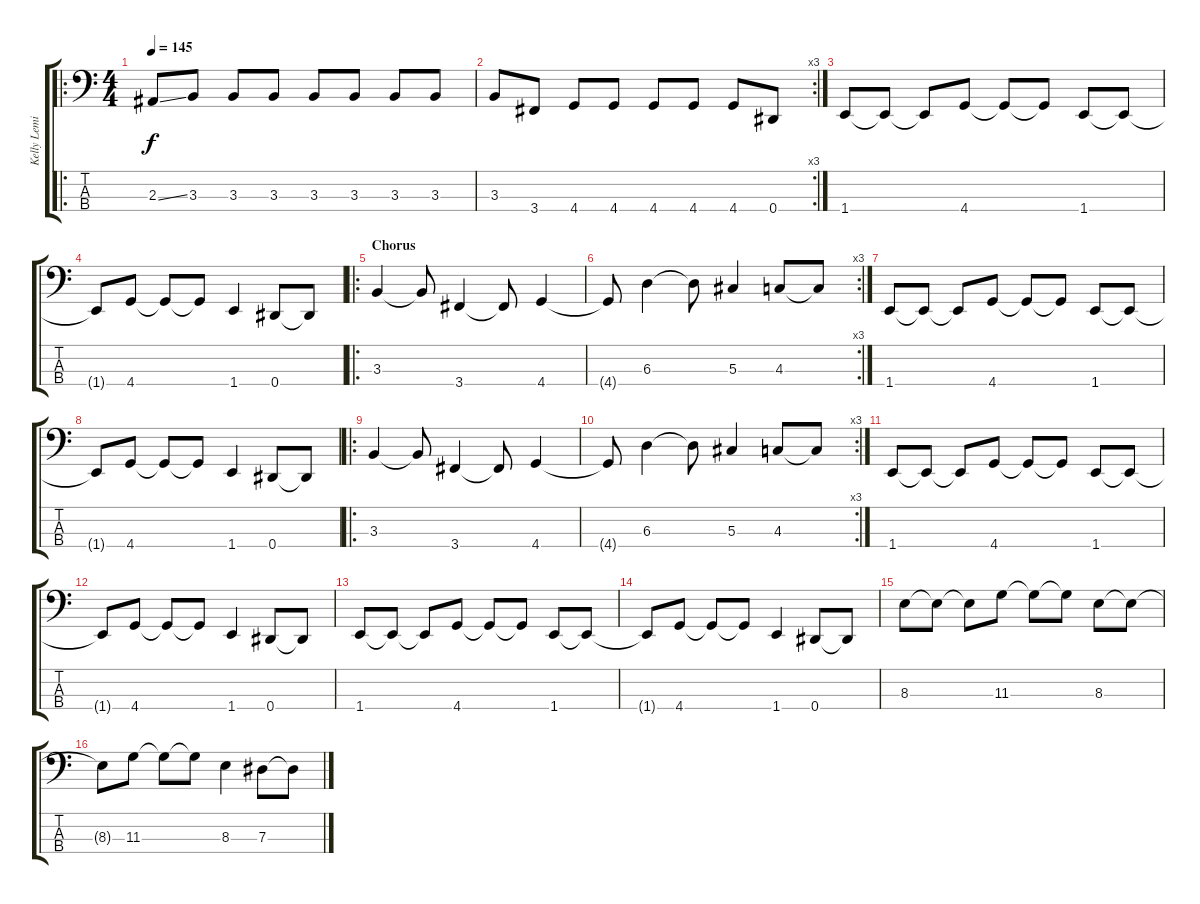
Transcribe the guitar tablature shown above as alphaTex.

\track ("Kelly Lemieux" "Kelly Lemi") {instrument electricbassfinger}
\staff {score tabs}
\tuning (Gb2 Db2 Ab1 Eb1) {hide}
\ro
\ts (4 4)
\tempo 145
\clef f4
\ks c
2.3{ss}.8{dy f} 3.3.8 3.3.8 3.3.8 3.3.8 3.3.8 3.3.8 3.3.8 |
\rc 3
3.3.8 3.4.8 4.4.8 4.4.8 4.4.8 4.4.8 4.4.8 0.4.8 |
1.4.8 1.4{t}.8 1.4{t}.8 4.4.8 4.4{t}.8 4.4{t}.8 1.4.8 1.4{t}.8 |
1.4{t}.8 4.4.8 4.4{t}.8 4.4{t}.8 1.4.4 0.4.8 0.4{t}.8 |
\ro
\section ("" "Chorus")
3.3.4 3.3{t}.8 3.4.4 3.4{t}.8 4.4.4 |
\rc 3
4.4{t}.8 6.3.4 6.3{t}.8 5.3.4 4.3.8 4.3{t}.8 |
1.4.8 1.4{t}.8 1.4{t}.8 4.4.8 4.4{t}.8 4.4{t}.8 1.4.8 1.4{t}.8 |
1.4{t}.8 4.4.8 4.4{t}.8 4.4{t}.8 1.4.4 0.4.8 0.4{t}.8 |
\ro
3.3.4 3.3{t}.8 3.4.4 3.4{t}.8 4.4.4 |
\rc 3
4.4{t}.8 6.3.4 6.3{t}.8 5.3.4 4.3.8 4.3{t}.8 |
1.4.8 1.4{t}.8 1.4{t}.8 4.4.8 4.4{t}.8 4.4{t}.8 1.4.8 1.4{t}.8 |
1.4{t}.8 4.4.8 4.4{t}.8 4.4{t}.8 1.4.4 0.4.8 0.4{t}.8 |
1.4.8 1.4{t}.8 1.4{t}.8 4.4.8 4.4{t}.8 4.4{t}.8 1.4.8 1.4{t}.8 |
1.4{t}.8 4.4.8 4.4{t}.8 4.4{t}.8 1.4.4 0.4.8 0.4{t}.8 |
8.3.8 8.3{t}.8 8.3{t}.8 11.3.8 11.3{t}.8 11.3{t}.8 8.3.8 8.3{t}.8 |
8.3{t}.8 11.3.8 11.3{t}.8 11.3{t}.8 8.3.4 7.3.8 7.3{t}.8
